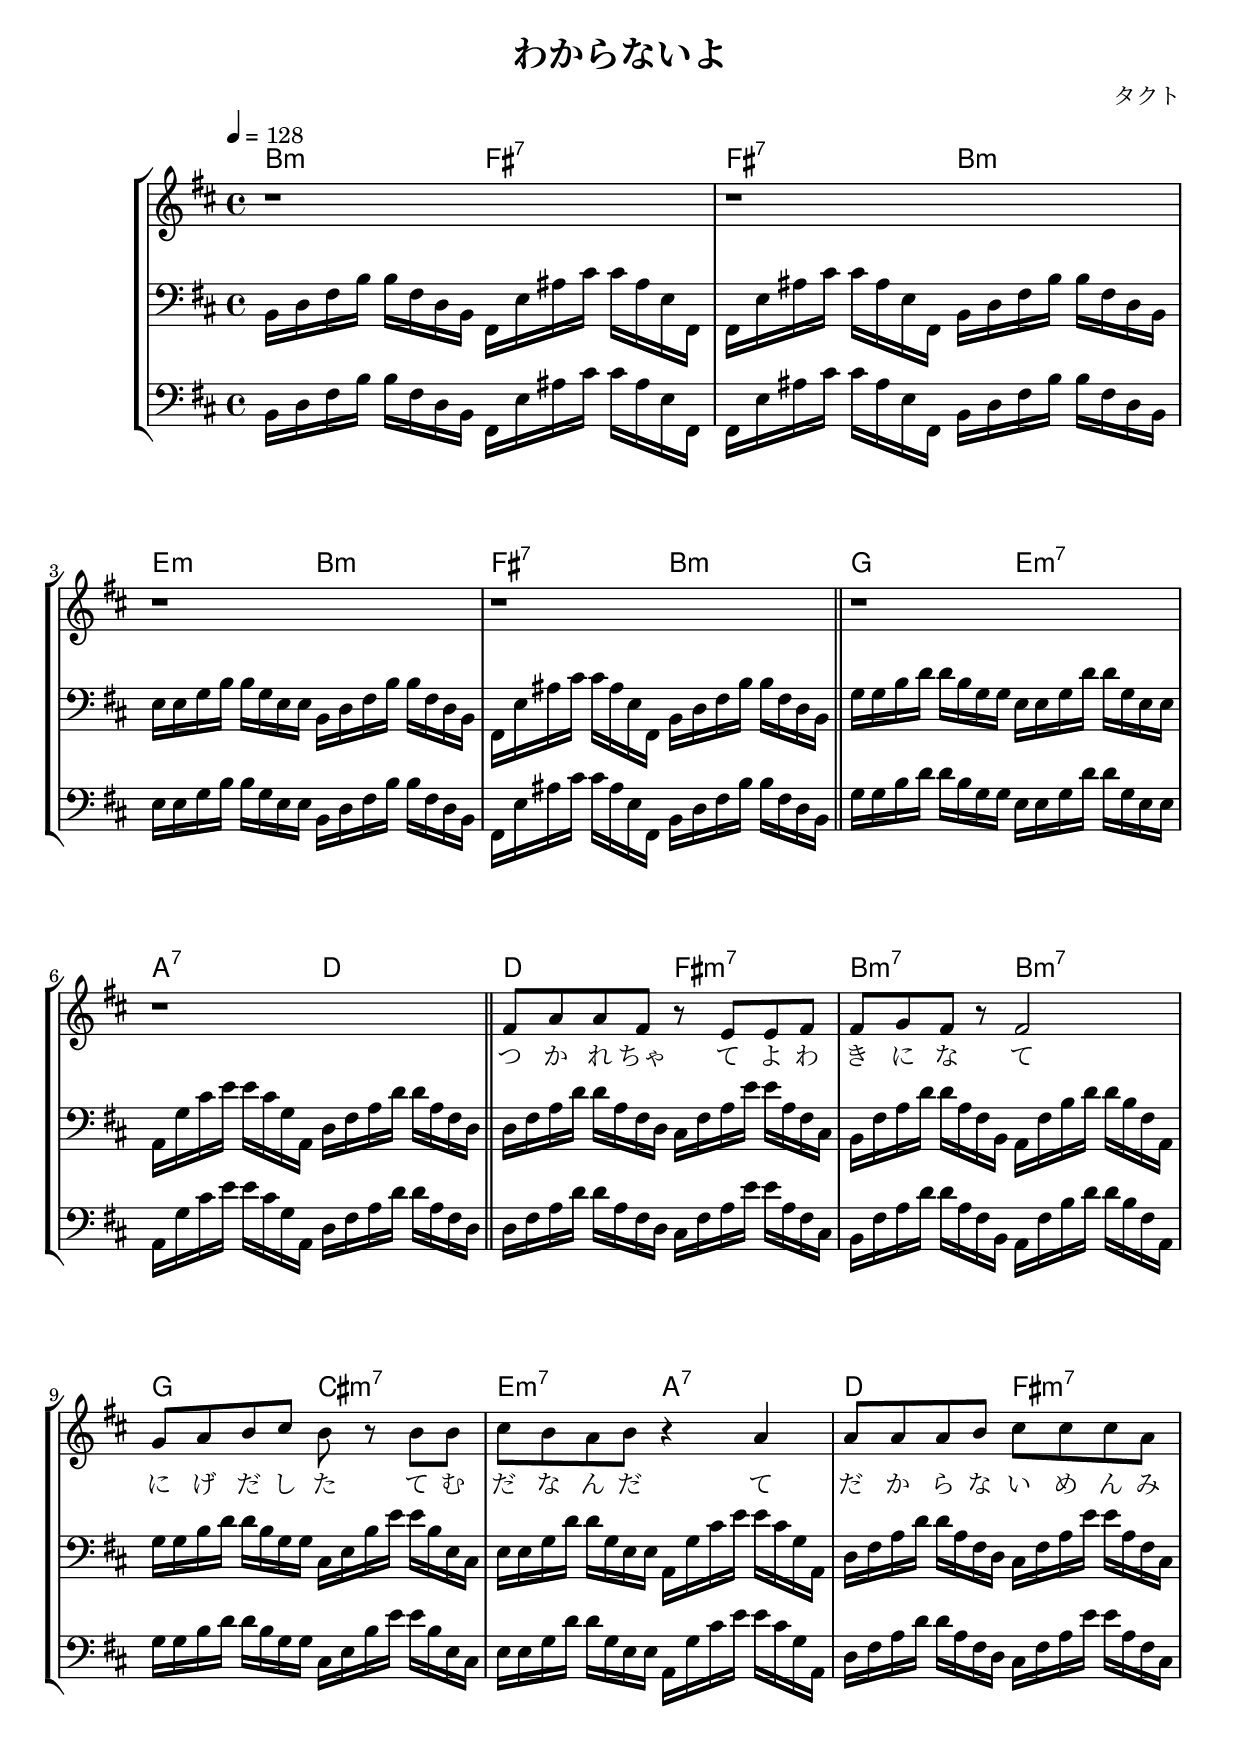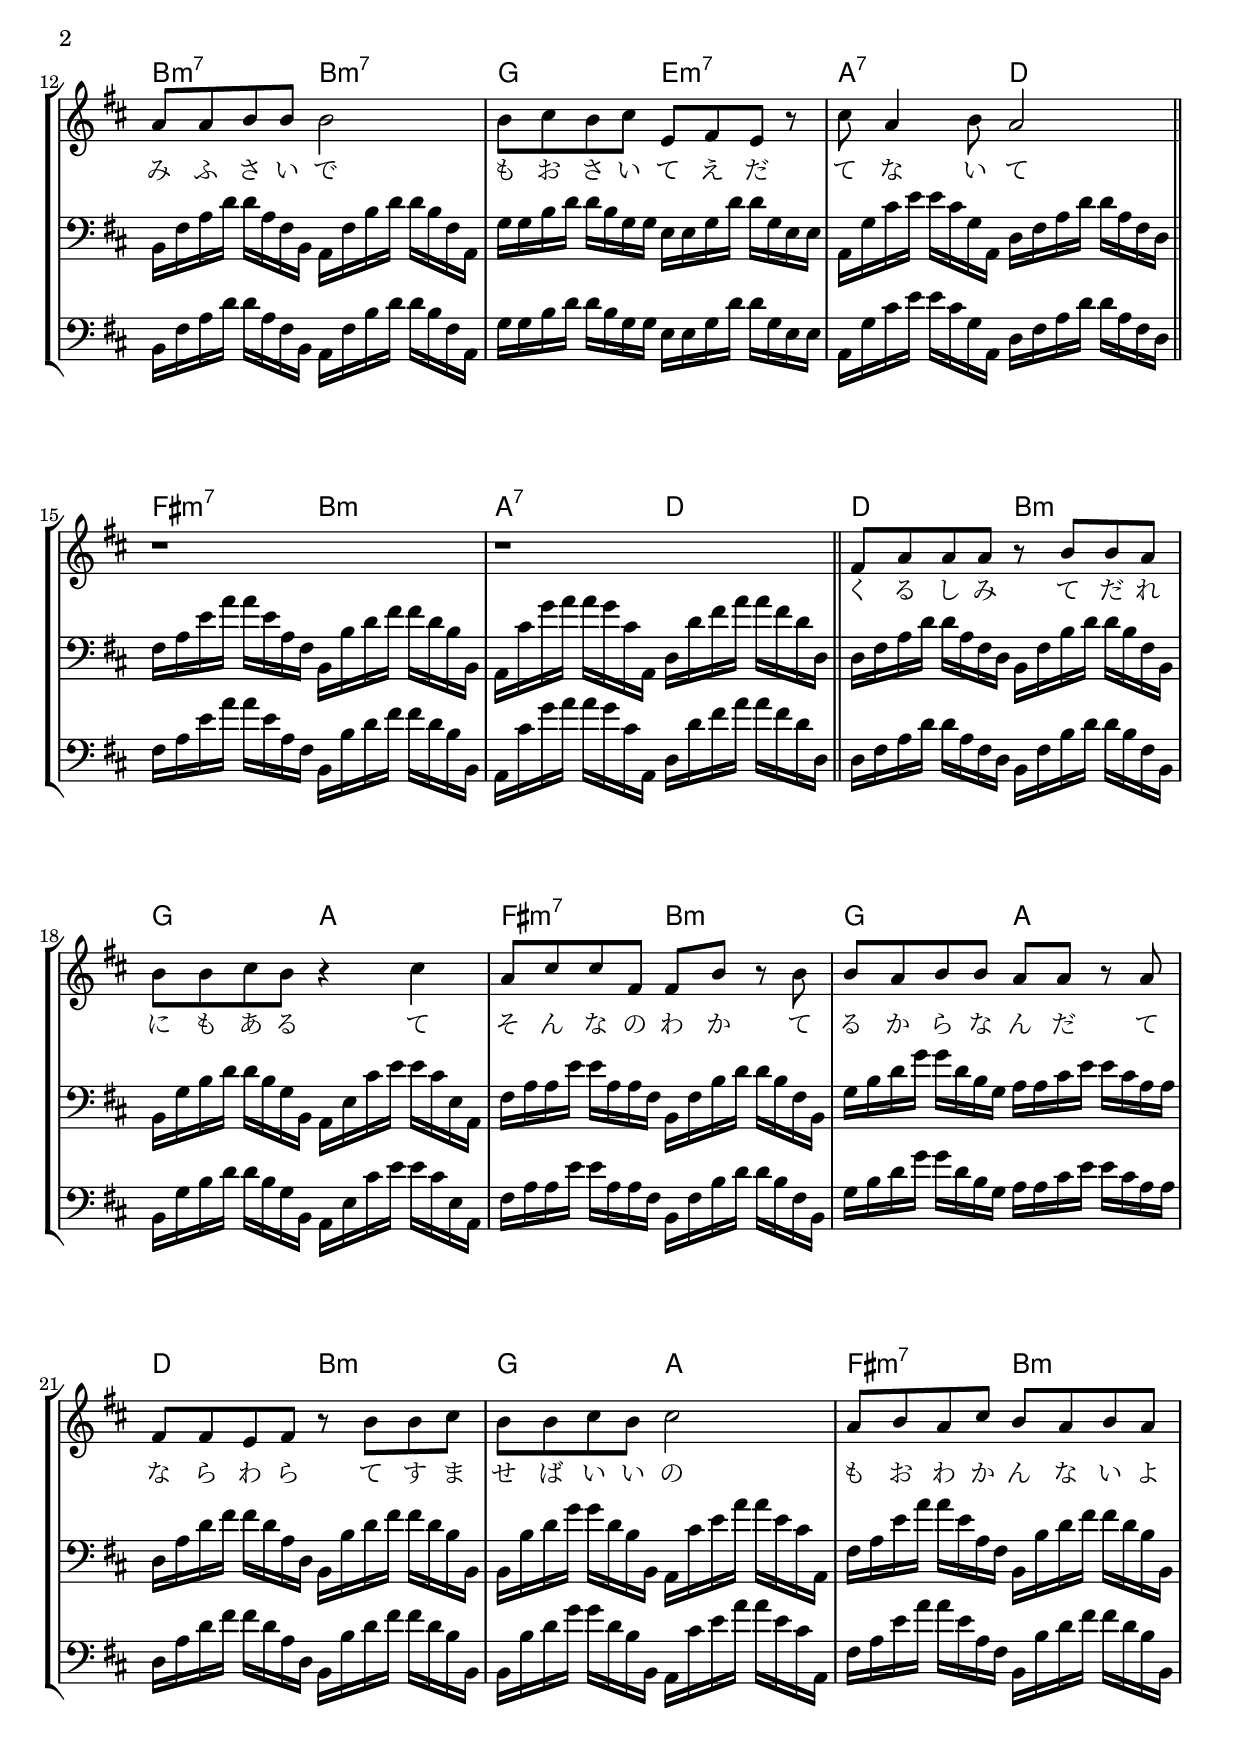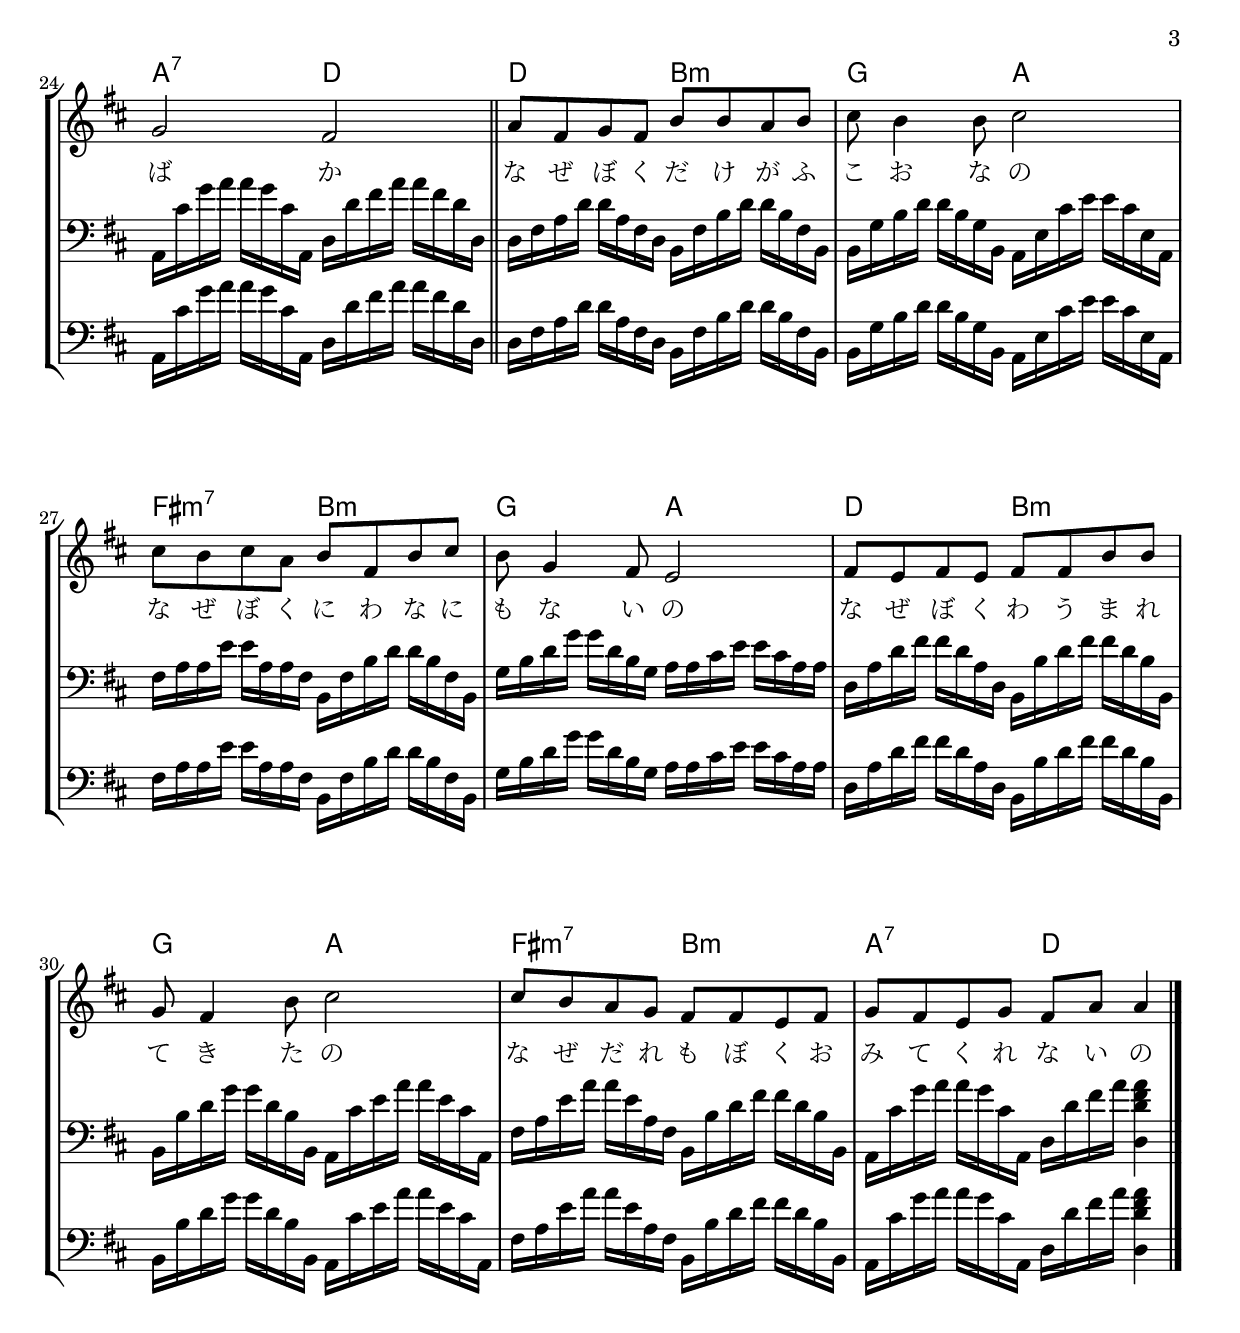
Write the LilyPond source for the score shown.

\version "2.12.1"

\header {
	title = \markup {わからないよ}
	composer = \markup \center-column {タクト}
}

harmony = \chordmode {
	b2:m fis:7 fis:7 b:m e:m b:m fis:7 b:m 

	g e:min7 a:7 d 

	d fis:min7 b:min7 b:min7 g cis:min7 e:min7 a:7 d fis:min7 b:min7 b:min7 g e:min7 a:7 d 

	fis:min7 b:m a:7 d 

	d b:m g a fis:min7 b:m g a d b:m g a fis:min7 b:m a:7 d 

	d b:m g a fis:min7 b:m g a d b:m g a fis:min7 b:m a:7 d 
}

melody = {
	\key d \major
	\tempo 4 = 128
	r1 | r1 | r1 | r1   
	r1 | r1   
	\set Staff.midiInstrument = #"fss0.35"
	 fis'8  a'8  a'8  fis'8  r8  e'8  e'8  fis'8 
	fis'8  g'8  fis'8  r8  fis'2 
	g'8  a'8  b'8  cis''8  b'8  r8  b'8  b'8 
	cis''8  b'8  a'8  b'8  r4  a'4 
	a'8  a'8  a'8  b'8  cis''8  cis''8  cis''8  a'8 
	a'8  a'8  b'8  b'8  b'2 
	b'8  cis''8  b'8  cis''8  e'8  fis'8  e'8  r8 
	cis''8  a'4  b'8  a'2
	r1 | r1   
	\set Staff.midiInstrument = #"fss0.35"
	 fis'8  a'8  a'8  a'8  r8  b'8  b'8  a'8 
	b'8  b'8  cis''8  b'8  r4  cis''4 
	a'8  cis''8  cis''8  fis'8  fis'8  b'8  r8  b'8 
	b'8  a'8  b'8  b'8  a'8  a'8  r8  a'8 
	fis'8  fis'8  e'8  fis'8  r8  b'8  b'8  cis''8 
	b'8  b'8  cis''8  b'8  cis''2 
	a'8  b'8  a'8  cis''8  b'8  a'8  b'8  a'8 
	g'2  fis'2
	\set Staff.midiInstrument = #"mmi0.42"
	 a'8  fis'8  g'8  fis'8  b'8  b'8  a'8  b'8 
	cis''8  b'4  b'8  cis''2 
	cis''8  b'8  cis''8  a'8  b'8  fis'8  b'8  cis''8 
	b'8  g'4  fis'8  e'2 
	fis'8  e'8  fis'8  e'8  fis'8  fis'8  b'8  b'8 
	g'8  fis'4  b'8  cis''2 
	cis''8  b'8  a'8  g'8  fis'8  fis'8  e'8  fis'8 
	g'8  fis'8  e'8  g'8  fis'8  a'8  a'4
	\bar "|."
}

words = \lyricmode {
	
	
	つ  か  れ  ちゃ  て  よ  わ  き  に  な  て  に  げ  だ  し  た  て  む  だ  な  ん  だ  て  だ  か  ら  な  い  め  ん  み  み  ふ  さ  い  で  も  お  さ  い  て  え  だ  て  な  い  て  
	
	く  る  し  み  て  だ  れ  に  も  あ  る  て  そ  ん  な  の  わ  か  て  る  か  ら  な  ん  だ  て  な  ら  わ  ら  て  す  ま  せ  ば  い  い  の  も  お  わ  か  ん  な  い  よ  ば  か  
	な  ぜ  ぼ  く  だ  け  が  ふ  こ  お  な  の  な  ぜ  ぼ  く  に  わ  な  に  も  な  い  の  な  ぜ  ぼ  く  わ  う  ま  れ  て  き  た  の  な  ぜ  だ  れ  も  ぼ  く  お  み  て  く  れ  な  い  の  
}

tempochange = {
	\tempo 4 = 128
	r1 | r1 | r1 | r1 \bar "||"
	\tempo 4 = 128
	r1 | r1 \bar "||"
	\tempo 4 = 128
	r1 | r1 | r1 | r1 | r1 | r1 | r1 | r1 \bar "||"
	\tempo 4 = 128
	r1 | r1 \bar "||"
	\tempo 4 = 128
	r1 | r1 | r1 | r1 | r1 | r1 | r1 | r1 \bar "||"
	\tempo 4 = 128
	r1 | r1 | r1 | r1 | r1 | r1 | r1 | r1 \bar "|."
}

mainacc = {
	\clef bass
	\set Staff.midiInstrument = #"Shakuhachi"
	\key d \major
	\tempo 4 = 128
	b,16 d fis b b fis d b,
	fis,16 e ais cis' cis' ais e fis,
	fis,16 e ais cis' cis' ais e fis,
	b,16 d fis b b fis d b,
	e16 e g b b g e e
	b,16 d fis b b fis d b,
	fis,16 e ais cis' cis' ais e fis,
	b,16 d fis b b fis d b,
	\bar "||"

	\set Staff.midiInstrument = #"Alto Sax"
	g16 g b d' d' b g g
	e16 e g d' d' g e e
	a,16 g cis' e' e' cis' g a,
	d16 fis a d' d' a fis d
	\bar "||"

	\set Staff.midiInstrument = #"Alto Sax"
	d16 fis a d' d' a fis d
	cis16 fis a e' e' a fis cis
	b,16 fis a d' d' a fis b,
	a,16 fis b d' d' b fis a,
	g16 g b d' d' b g g
	cis16 e b e' e' b e cis
	e16 e g d' d' g e e
	a,16 g cis' e' e' cis' g a,
	d16 fis a d' d' a fis d
	cis16 fis a e' e' a fis cis
	b,16 fis a d' d' a fis b,
	a,16 fis b d' d' b fis a,
	g16 g b d' d' b g g
	e16 e g d' d' g e e
	a,16 g cis' e' e' cis' g a,
	d16 fis a d' d' a fis d
	\bar "||"

	\set Staff.midiInstrument = #"Alto Sax"
	fis16 a e' a' a' e' a fis
	b,16 b d' fis' fis' d' b b,
	a,16 cis' g' a' a' g' cis' a,
	d16 d' fis' a' a' fis' d' d
	\bar "||"

	\set Staff.midiInstrument = #"Marimba"
	d16 fis a d' d' a fis d
	b,16 fis b d' d' b fis b,
	b,16 g b d' d' b g b,
	a,16 e cis' e' e' cis' e a,
	fis16 a a e' e' a a fis
	b,16 fis b d' d' b fis b,
	g16 b d' g' g' d' b g
	a16 a cis' e' e' cis' a a
	d16 a d' fis' fis' d' a d
	b,16 b d' fis' fis' d' b b,
	b,16 b d' g' g' d' b b,
	a,16 cis' e' a' a' e' cis' a,
	fis16 a e' a' a' e' a fis
	b,16 b d' fis' fis' d' b b,
	a,16 cis' g' a' a' g' cis' a,
	d16 d' fis' a' a' fis' d' d
	\bar "||"

	\set Staff.midiInstrument = #"Cello"
	d16 fis a d' d' a fis d
	b,16 fis b d' d' b fis b,
	b,16 g b d' d' b g b,
	a,16 e cis' e' e' cis' e a,
	fis16 a a e' e' a a fis
	b,16 fis b d' d' b fis b,
	g16 b d' g' g' d' b g
	a16 a cis' e' e' cis' a a
	d16 a d' fis' fis' d' a d
	b,16 b d' fis' fis' d' b b,
	b,16 b d' g' g' d' b b,
	a,16 cis' e' a' a' e' cis' a,
	fis16 a e' a' a' e' a fis
	b,16 b d' fis' fis' d' b b,
	a,16 cis' g' a' a' g' cis' a,
	d16 d' fis' a' <d d' fis' a'>4
	\bar "|."
}

subacc = {
	\clef bass
	\set Staff.midiInstrument = #"Distorted Guitar"
	\key d \major
	\tempo 4 = 128
	b,16 d fis b b fis d b,
	fis,16 e ais cis' cis' ais e fis,
	fis,16 e ais cis' cis' ais e fis,
	b,16 d fis b b fis d b,
	e16 e g b b g e e
	b,16 d fis b b fis d b,
	fis,16 e ais cis' cis' ais e fis,
	b,16 d fis b b fis d b,
	\bar "||"

	\set Staff.midiInstrument = #"Viola"
	g16 g b d' d' b g g
	e16 e g d' d' g e e
	a,16 g cis' e' e' cis' g a,
	d16 fis a d' d' a fis d
	\bar "||"

	\set Staff.midiInstrument = #"Distorted Guitar"
	d16 fis a d' d' a fis d
	cis16 fis a e' e' a fis cis
	b,16 fis a d' d' a fis b,
	a,16 fis b d' d' b fis a,
	g16 g b d' d' b g g
	cis16 e b e' e' b e cis
	e16 e g d' d' g e e
	a,16 g cis' e' e' cis' g a,
	d16 fis a d' d' a fis d
	cis16 fis a e' e' a fis cis
	b,16 fis a d' d' a fis b,
	a,16 fis b d' d' b fis a,
	g16 g b d' d' b g g
	e16 e g d' d' g e e
	a,16 g cis' e' e' cis' g a,
	d16 fis a d' d' a fis d
	\bar "||"

	\set Staff.midiInstrument = #"Whistle"
	fis16 a e' a' a' e' a fis
	b,16 b d' fis' fis' d' b b,
	a,16 cis' g' a' a' g' cis' a,
	d16 d' fis' a' a' fis' d' d
	\bar "||"

	\set Staff.midiInstrument = #"Whistle"
	d16 fis a d' d' a fis d
	b,16 fis b d' d' b fis b,
	b,16 g b d' d' b g b,
	a,16 e cis' e' e' cis' e a,
	fis16 a a e' e' a a fis
	b,16 fis b d' d' b fis b,
	g16 b d' g' g' d' b g
	a16 a cis' e' e' cis' a a
	d16 a d' fis' fis' d' a d
	b,16 b d' fis' fis' d' b b,
	b,16 b d' g' g' d' b b,
	a,16 cis' e' a' a' e' cis' a,
	fis16 a e' a' a' e' a fis
	b,16 b d' fis' fis' d' b b,
	a,16 cis' g' a' a' g' cis' a,
	d16 d' fis' a' a' fis' d' d
	\bar "||"

	\set Staff.midiInstrument = #"Lead 3 (calliope)"
	d16 fis a d' d' a fis d
	b,16 fis b d' d' b fis b,
	b,16 g b d' d' b g b,
	a,16 e cis' e' e' cis' e a,
	fis16 a a e' e' a a fis
	b,16 fis b d' d' b fis b,
	g16 b d' g' g' d' b g
	a16 a cis' e' e' cis' a a
	d16 a d' fis' fis' d' a d
	b,16 b d' fis' fis' d' b b,
	b,16 b d' g' g' d' b b,
	a,16 cis' e' a' a' e' cis' a,
	fis16 a e' a' a' e' a fis
	b,16 b d' fis' fis' d' b b,
	a,16 cis' g' a' a' g' cis' a,
	d16 d' fis' a' <d d' fis' a'>4
	\bar "|."
}

percA = {
	\drummode {
	r8 hh4 hh4 hh4 hh8  |r8 hh4 hh4 hh8 hh16 hh16 hh16 hh16  |r8 hh4 hh4 hh4 hh8  |r8 hh4 hh4 hh8 hh16 hh16 hh16 hh16  \bar "||"
	r8 hh4 hh4 hh4 hh8  |r8 hh4 hh4 hh8 hh16 hh16 hh16 hh16  \bar "||"
	hh8 hh8 hh8 hh8 hh8 hh8 hh8 hh8  |hh8 hh8 hh8 hh8 hh8 hh8 hh8 hh8  |hh8 hh8 hh8 hh8 hh8 hh8 hh8 hh8  |hh8 hh8 hh8 hh8 hh8 hh8 hh8 hh8  |hh8 hh8 hh8 hh8 hh8 hh8 hh8 hh8  |hh8 hh8 hh8 hh8 hh8 hh8 hh8 hh8  |hh8 hh8 hh8 hh8 hh8 hh8 hh8 hh8  |hh8 hh8 hh8 hh8 hh8 hh8 hh4  \bar "||"
	r8 hh4 hh4 hh4 hh8  |r8 hh4 hh4 hh8 hh16 hh16 hh16 hh16  \bar "||"
	r8 hh4 hh4 hh4 hh8  |r8 hh4 hh4 hh8 hh16 hh16 hh16 hh16  |r8 hh4 hh4 hh4 hh8  |r8 hh4 hh4 hh8 hh16 hh16 hh16 hh16  |r8 hh4 hh4 hh4 hh8  |r8 hh4 hh4 hh8 hh16 hh16 hh16 hh16  |r8 hh4 hh4 hh4 hh8  |r8 hh4 hh4 hh8 hh16 hh16 hh16 hh16  \bar "||"
	r8 hh4 hh4 hh4 hh8  |r8 hh4 hh4 hh8 hh16 hh16 hh16 hh16  |r8 hh4 hh4 hh4 hh8  |r8 hh4 hh4 hh8 hh16 hh16 hh16 hh16  |r8 hh4 hh4 hh4 hh8  |r8 hh4 hh4 hh8 hh16 hh16 hh16 hh16  |r8 hh4 hh4 hh4 hh8  |r8 hh4 hh4 hh8 hh16 hh16 hh16 hh16  \bar "|."
	}
}

percB = {
	\drummode {
	r8 sn4 sn4 sn4 sn8  |r8 sn4 sn4 sn8 sn16 sn16 sn16 sn16  |r8 sn4 sn4 sn4 sn8  |r8 sn4 sn4 sn8 sn16 sn16 sn16 sn16  \bar "||"
	r8 sn4 sn4 sn4 sn8  |r8 sn4 sn4 sn8 sn16 sn16 sn16 sn16  \bar "||"
	bd4. bd8 bd4. bd8  |bd4. bd8 bd4. bd8  |bd4. bd8 bd4. bd8  |bd4. bd8 bd4. bd8  |bd4. bd8 bd4. bd8  |bd4. bd8 bd4. bd8  |bd4. bd8 bd4. bd8  |bd4. bd8 bd2  \bar "||"
	r8 sn4 sn4 sn4 sn8  |r8 sn4 sn4 sn8 sn16 sn16 sn16 sn16  \bar "||"
	r8 sn4 sn4 sn4 sn8  |r8 sn4 sn4 sn8 sn16 sn16 sn16 sn16  |r8 sn4 sn4 sn4 sn8  |r8 sn4 sn4 sn8 sn16 sn16 sn16 sn16  |r8 sn4 sn4 sn4 sn8  |r8 sn4 sn4 sn8 sn16 sn16 sn16 sn16  |r8 sn4 sn4 sn4 sn8  |r8 sn4 sn4 sn8 sn16 sn16 sn16 sn16  \bar "||"
	r8 sn4 sn4 sn4 sn8  |r8 sn4 sn4 sn8 sn16 sn16 sn16 sn16  |r8 sn4 sn4 sn4 sn8  |r8 sn4 sn4 sn8 sn16 sn16 sn16 sn16  |r8 sn4 sn4 sn4 sn8  |r8 sn4 sn4 sn8 sn16 sn16 sn16 sn16  |r8 sn4 sn4 sn4 sn8  |r8 sn4 sn4 sn8 sn16 sn16 sn16 sn16  \bar "|."
	}
}

percC = {
	\drummode {
	bd16 bd4. r16 bd16 bd8. bd4  |r1  |bd16 bd4. r16 bd16 bd8. bd4  |r1  \bar "||"
	bd16 bd4. r16 bd16 bd8. bd4  |r1  \bar "||"
	r8 ss4 ss8 ss4. ss8  |r8 ss4 ss8 ss2  |r8 ss4 ss8 ss4. ss8  |r8 ss4 ss8 ss4. ss8  |r8 ss4 ss8 ss4. ss8  |r8 ss4 ss8 ss2  |r8 ss4 ss8 ss4. ss8  |r8 ss4 ss8 ss2  \bar "||"
	bd16 bd4. r16 bd16 bd8. bd4  |r1  \bar "||"
	bd16 bd4. r16 bd16 bd8. bd4  |r1  |bd16 bd4. r16 bd16 bd8. bd4  |r1  |bd16 bd4. r16 bd16 bd8. bd4  |r1  |bd16 bd4. r16 bd16 bd8. bd4  |r1  \bar "||"
	bd16 bd4. r16 bd16 bd8. bd4  |r1  |bd16 bd4. r16 bd16 bd8. bd4  |r1  |bd16 bd4. r16 bd16 bd8. bd4  |r1  |bd16 bd4. r16 bd16 bd8. bd4  |r1  \bar "|."
	}
}

percD = {
	\drummode {
	r2 r16 cymc16 cymc4.  |r4 cymc16 cymc2 cymc8.  |r2 r16 cymc16 cymc4.  |r4 cymc16 cymc2 cymc8.  \bar "||"
	r2 r16 cymc16 cymc4.  |r4 cymc16 cymc2 cymc8.  \bar "||"
	r8 hhp2 r8 hhp4  |r8 hhp2 r8 hhp4  |r8 hhp2 r8 hhp4  |r8 hhp2 r8 hhp4  |r8 hhp2 r8 hhp4  |r8 hhp2 r8 hhp4  |r8 hhp2 r8 hhp4  |r8 hhp2 r8 hhp4  \bar "||"
	r2 r16 cymc16 cymc4.  |r4 cymc16 cymc2 cymc8.  \bar "||"
	r2 r16 cymc16 cymc4.  |r4 cymc16 cymc2 cymc8.  |r2 r16 cymc16 cymc4.  |r4 cymc16 cymc2 cymc8.  |r2 r16 cymc16 cymc4.  |r4 cymc16 cymc2 cymc8.  |r2 r16 cymc16 cymc4.  |r4 cymc16 cymc2 cymc8.  \bar "||"
	r2 r16 cymc16 cymc4.  |r4 cymc16 cymc2 cymc8.  |r2 r16 cymc16 cymc4.  |r4 cymc16 cymc2 cymc8.  |r2 r16 cymc16 cymc4.  |r4 cymc16 cymc2 cymc8.  |r2 r16 cymc16 cymc4.  |r4 cymc16 cymc2 cymc8.  \bar "|."
	}
}

percE = {
	\drummode {
	r1  |tomfh16 tomfh2. r8.  |r1  |tomfh16 tomfh2. r8.  \bar "||"
	r1  |tomfh16 tomfh2. r8.  \bar "||"
	r1  |r1  |r1  |r2 r8 cymr8 cymr4  |r1  |r1  |r1  |r2 r8 cymr8 cymr4  \bar "||"
	r1  |tomfh16 tomfh2. r8.  \bar "||"
	r1  |tomfh16 tomfh2. r8.  |r1  |tomfh16 tomfh2. r8.  |r1  |tomfh16 tomfh2. r8.  |r1  |tomfh16 tomfh2. r8.  \bar "||"
	r1  |tomfh16 tomfh2. r8.  |r1  |tomfh16 tomfh2. r8.  |r1  |tomfh16 tomfh2. r8.  |r1  |tomfh16 tomfh2. r8.  \bar "|."
	}
}

percF = {
	\drummode {
	r2 r8 rb4 rb8  |r1  |r2 r8 rb4 rb8  |r1  \bar "||"
	r2 r8 rb4 rb8  |r1  \bar "||"
	r1 | r1 | r1 | r1 | r1 | r1 | r1 | r1 \bar "||"
	r2 r8 rb4 rb8  |r1  \bar "||"
	r2 r8 rb4 rb8  |r1  |r2 r8 rb4 rb8  |r1  |r2 r8 rb4 rb8  |r1  |r2 r8 rb4 rb8  |r1  \bar "||"
	r2 r8 rb4 rb8  |r1  |r2 r8 rb4 rb8  |r1  |r2 r8 rb4 rb8  |r1  |r2 r8 rb4 rb8  |r1  \bar "|."
	}
}

percG = {
	\drummode {
	r4. hc16 hc2 r16  |r4 r16 hc8. hc16 hc4. r16  |r4. hc16 hc2 r16  |r4 r16 hc8. hc16 hc4. r16  \bar "||"
	r4. hc16 hc2 r16  |r4 r16 hc8. hc16 hc4. r16  \bar "||"
	r1 | r1 | r1 | r1 | r1 | r1 | r1 | r1 \bar "||"
	r4. hc16 hc2 r16  |r4 r16 hc8. hc16 hc4. r16  \bar "||"
	r4. hc16 hc2 r16  |r4 r16 hc8. hc16 hc4. r16  |r4. hc16 hc2 r16  |r4 r16 hc8. hc16 hc4. r16  |r4. hc16 hc2 r16  |r4 r16 hc8. hc16 hc4. r16  |r4. hc16 hc2 r16  |r4 r16 hc8. hc16 hc4. r16  \bar "||"
	r4. hc16 hc2 r16  |r4 r16 hc8. hc16 hc4. r16  |r4. hc16 hc2 r16  |r4 r16 hc8. hc16 hc4. r16  |r4. hc16 hc2 r16  |r4 r16 hc8. hc16 hc4. r16  |r4. hc16 hc2 r16  |r4 r16 hc8. hc16 hc4. r16  \bar "|."
	}
}

percH = {
	\drummode {
	r8. cymr16 cymr2 r16 cymr8.  |r16 cymr4 r16 cymr4 r16 cymr8 cymr8.  |r8. cymr16 cymr2 r16 cymr8.  |r16 cymr4 r16 cymr4 r16 cymr8 cymr8.  \bar "||"
	r8. cymr16 cymr2 r16 cymr8.  |r16 cymr4 r16 cymr4 r16 cymr8 cymr8.  \bar "||"
	r1 | r1 | r1 | r1 | r1 | r1 | r1 | r1 \bar "||"
	r8. cymr16 cymr2 r16 cymr8.  |r16 cymr4 r16 cymr4 r16 cymr8 cymr8.  \bar "||"
	r8. cymr16 cymr2 r16 cymr8.  |r16 cymr4 r16 cymr4 r16 cymr8 cymr8.  |r8. cymr16 cymr2 r16 cymr8.  |r16 cymr4 r16 cymr4 r16 cymr8 cymr8.  |r8. cymr16 cymr2 r16 cymr8.  |r16 cymr4 r16 cymr4 r16 cymr8 cymr8.  |r8. cymr16 cymr2 r16 cymr8.  |r16 cymr4 r16 cymr4 r16 cymr8 cymr8.  \bar "||"
	r8. cymr16 cymr2 r16 cymr8.  |r16 cymr4 r16 cymr4 r16 cymr8 cymr8.  |r8. cymr16 cymr2 r16 cymr8.  |r16 cymr4 r16 cymr4 r16 cymr8 cymr8.  |r8. cymr16 cymr2 r16 cymr8.  |r16 cymr4 r16 cymr4 r16 cymr8 cymr8.  |r8. cymr16 cymr2 r16 cymr8.  |r16 cymr4 r16 cymr4 r16 cymr8 cymr8.  \bar "|."
	}
}

\score {
	<<
		\new StaffGroup <<
			\new ChordNames {\harmony}
			\new Voice = "melody" {\melody}
			\new Lyrics \lyricsto "melody" \words
			\new Staff = "mainacc" {\mainacc}
			\new Staff = "subacc" {\subacc}
		>>
	>>
	\layout { }
}
